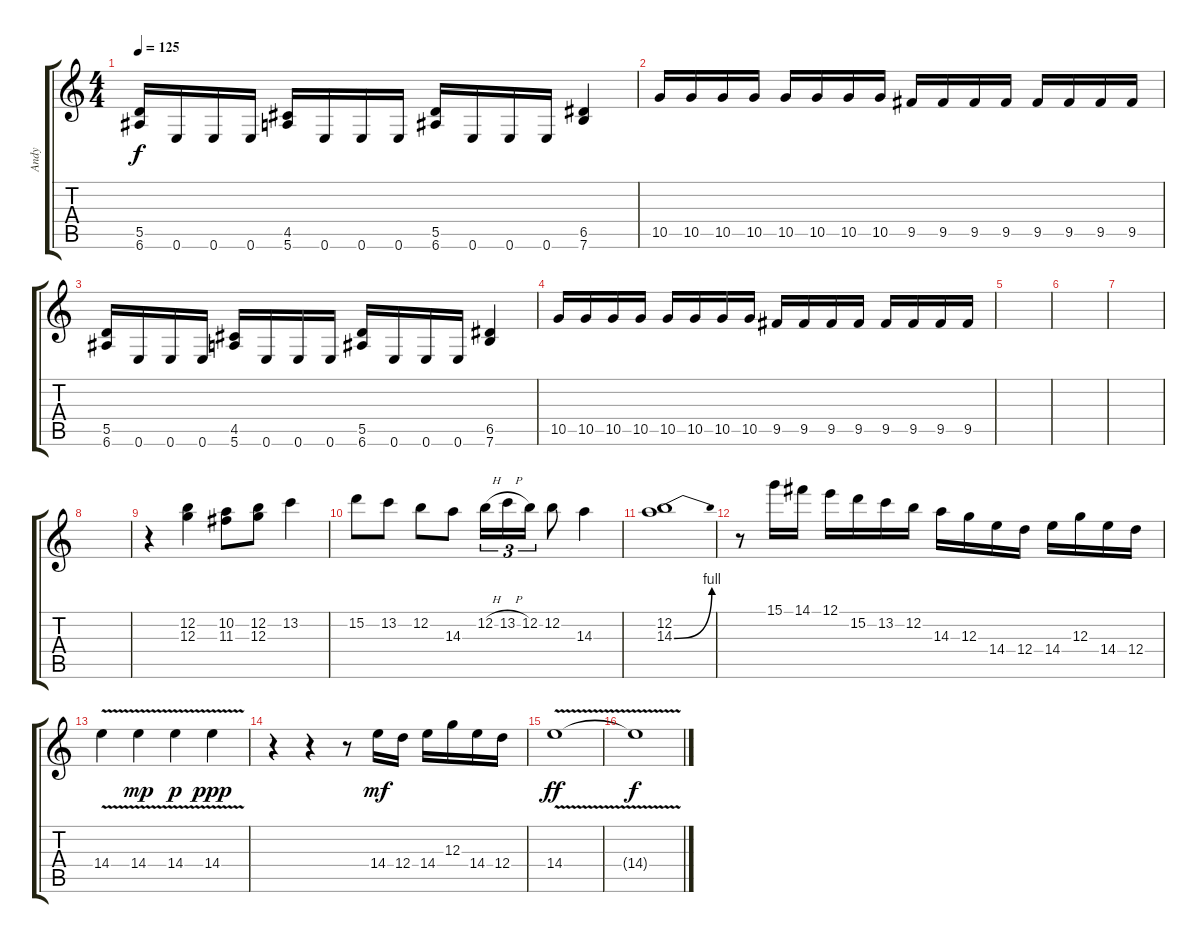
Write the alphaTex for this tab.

\track ("Andy" "Andy") {instrument distortionguitar}
\staff {score tabs}
\tuning (E4 B3 G3 D3 A2 E2) {hide}
\ts (4 4)
\tempo 125
\clef g2
\ks c
(5.5 6.6).16{dy f} 0.6.16 0.6.16 0.6.16 (4.5 5.6).16 0.6.16 0.6.16 0.6.16 (5.5 6.6).16 0.6.16 0.6.16 0.6.16 (6.5 7.6).4 |
10.5.16 10.5.16 10.5.16 10.5.16 10.5.16 10.5.16 10.5.16 10.5.16 9.5.16 9.5.16 9.5.16 9.5.16 9.5.16 9.5.16 9.5.16 9.5.16 |
(5.5 6.6).16 0.6.16 0.6.16 0.6.16 (4.5 5.6).16 0.6.16 0.6.16 0.6.16 (5.5 6.6).16 0.6.16 0.6.16 0.6.16 (6.5 7.6).4 |
10.5.16 10.5.16 10.5.16 10.5.16 10.5.16 10.5.16 10.5.16 10.5.16 9.5.16 9.5.16 9.5.16 9.5.16 9.5.16 9.5.16 9.5.16 9.5.16 |
|
|
|
|
r.4{instrument electricguitarjazz} (12.2 12.3).4 (10.2 11.3).8 (12.2 12.3).8 13.2.4 |
15.2.8 13.2.8 12.2.8 14.3.8 12.2{h}.16{tu (3 2)} 13.2{h}.16{tu (3 2)} 12.2.16{tu (3 2)} 12.2.8 14.3.4 |
(12.2 14.3{be (bend 0 0 60 4)}).1 |
r.8 15.1.16 14.1.16 12.1.16 15.2.16 13.2.16 12.2.16 14.3.16 12.3.16 14.4.16 12.4.16 14.4.16 12.3.16 14.4.16 12.4.16 |
14.4{v}.4 14.4{v}.4{dy mp} 14.4{v}.4{dy p} 14.4{v}.4{dy ppp} |
r.4 r.4 r.8 14.4.16{dy mf} 12.4.16 14.4.16 12.3.16 14.4.16 12.4.16 |
14.4{v}.1{dy ff} |
14.4{t}.1{dy f}
